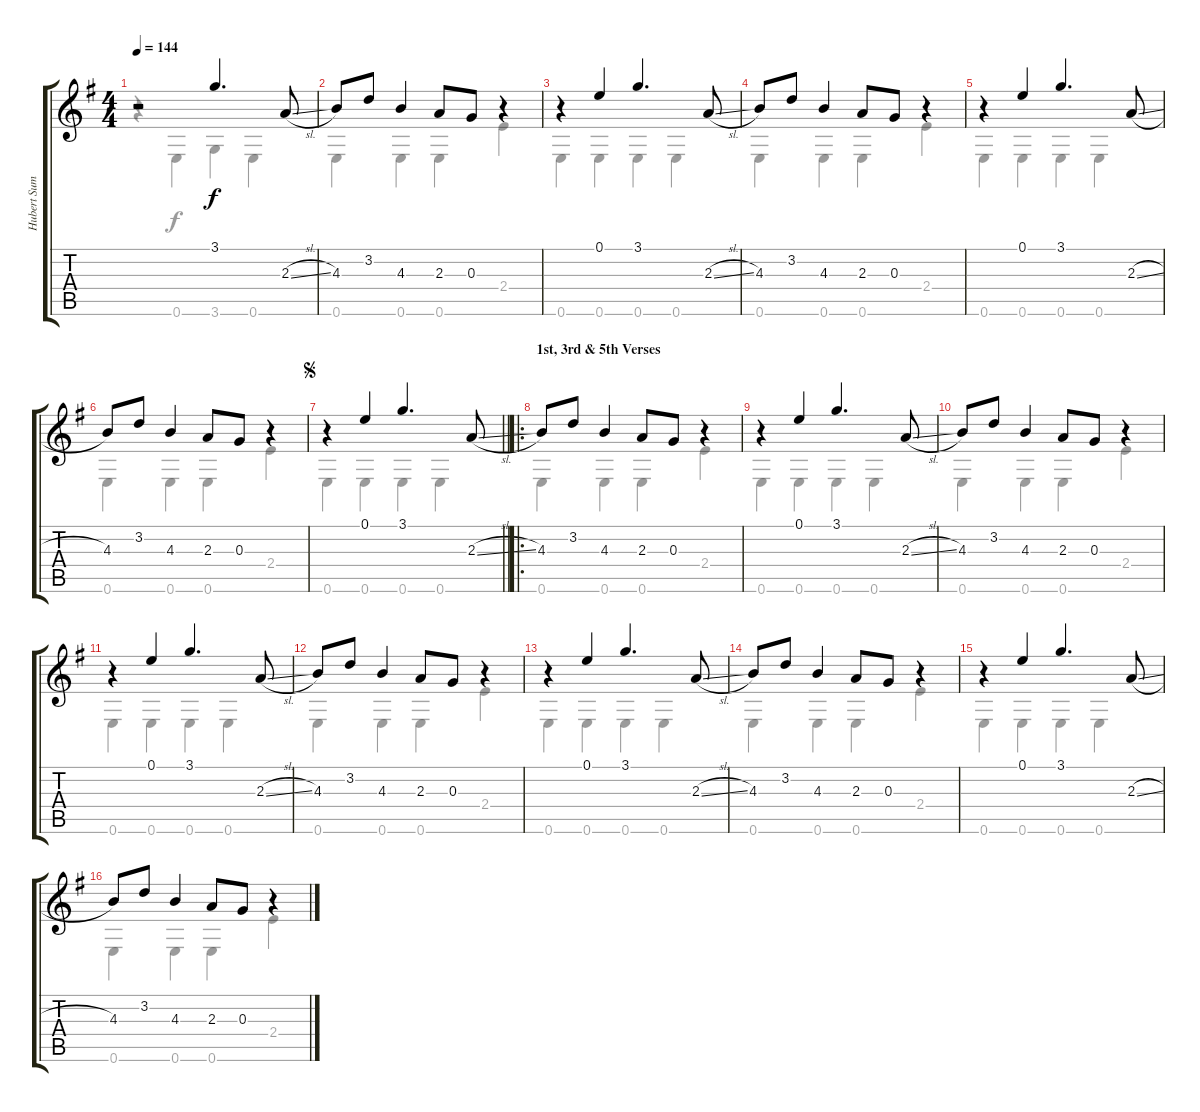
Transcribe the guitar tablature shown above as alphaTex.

\track ("Hubert Sumlin - Electric Guitar" "Hubert Sum") {instrument electricguitarclean}
\staff {score tabs}
\tuning (E4 B3 G3 D3 A2 E2) {hide}
\voice
\ts (4 4)
\tempo 144
\clef g2
\ks g
r.2{dy f instrument electricguitarclean} 3.1.4{d} 2.3{sl}.8 |
4.3.8 3.2.8 4.3.4 2.3.8 0.3.8 r.4 |
r.4 0.1.4 3.1.4{d} 2.3{sl}.8 |
4.3.8 3.2.8 4.3.4 2.3.8 0.3.8 r.4 |
r.4 0.1.4 3.1.4{d} 2.3{sl}.8 |
4.3.8 3.2.8 4.3.4 2.3.8 0.3.8 r.4 |
\jump segno
\barLineRight lightlight
r.4 0.1.4 3.1.4{d} 2.3{sl}.8 |
\ro
\section ("" "1st, 3rd & 5th Verses")
4.3.8 3.2.8 4.3.4 2.3.8 0.3.8 r.4 |
r.4 0.1.4 3.1.4{d} 2.3{sl}.8 |
4.3.8 3.2.8 4.3.4 2.3.8 0.3.8 r.4 |
r.4 0.1.4 3.1.4{d} 2.3{sl}.8 |
4.3.8 3.2.8 4.3.4 2.3.8 0.3.8 r.4 |
r.4 0.1.4 3.1.4{d} 2.3{sl}.8 |
4.3.8 3.2.8 4.3.4 2.3.8 0.3.8 r.4 |
r.4 0.1.4 3.1.4{d} 2.3{sl}.8 |
4.3.8 3.2.8 4.3.4 2.3.8 0.3.8 r.4
\voice
\clef g2
\ottava regular
\simile none
\ks g
r.4{dy f} 0.6.4 3.6.4 0.6.4 |
0.6.4 0.6.4 0.6.4 2.4.4 |
0.6.4 0.6.4 0.6.4 0.6.4 |
0.6.4 0.6.4 0.6.4 2.4.4 |
0.6.4 0.6.4 0.6.4 0.6.4 |
0.6.4 0.6.4 0.6.4 2.4.4 |
\barLineRight lightlight
0.6.4 0.6.4 0.6.4 0.6.4 |
0.6.4 0.6.4 0.6.4 2.4.4 |
0.6.4 0.6.4 0.6.4 0.6.4 |
0.6.4 0.6.4 0.6.4 2.4.4 |
0.6.4 0.6.4 0.6.4 0.6.4 |
0.6.4 0.6.4 0.6.4 2.4.4 |
0.6.4 0.6.4 0.6.4 0.6.4 |
0.6.4 0.6.4 0.6.4 2.4.4 |
0.6.4 0.6.4 0.6.4 0.6.4 |
0.6.4 0.6.4 0.6.4 2.4.4
